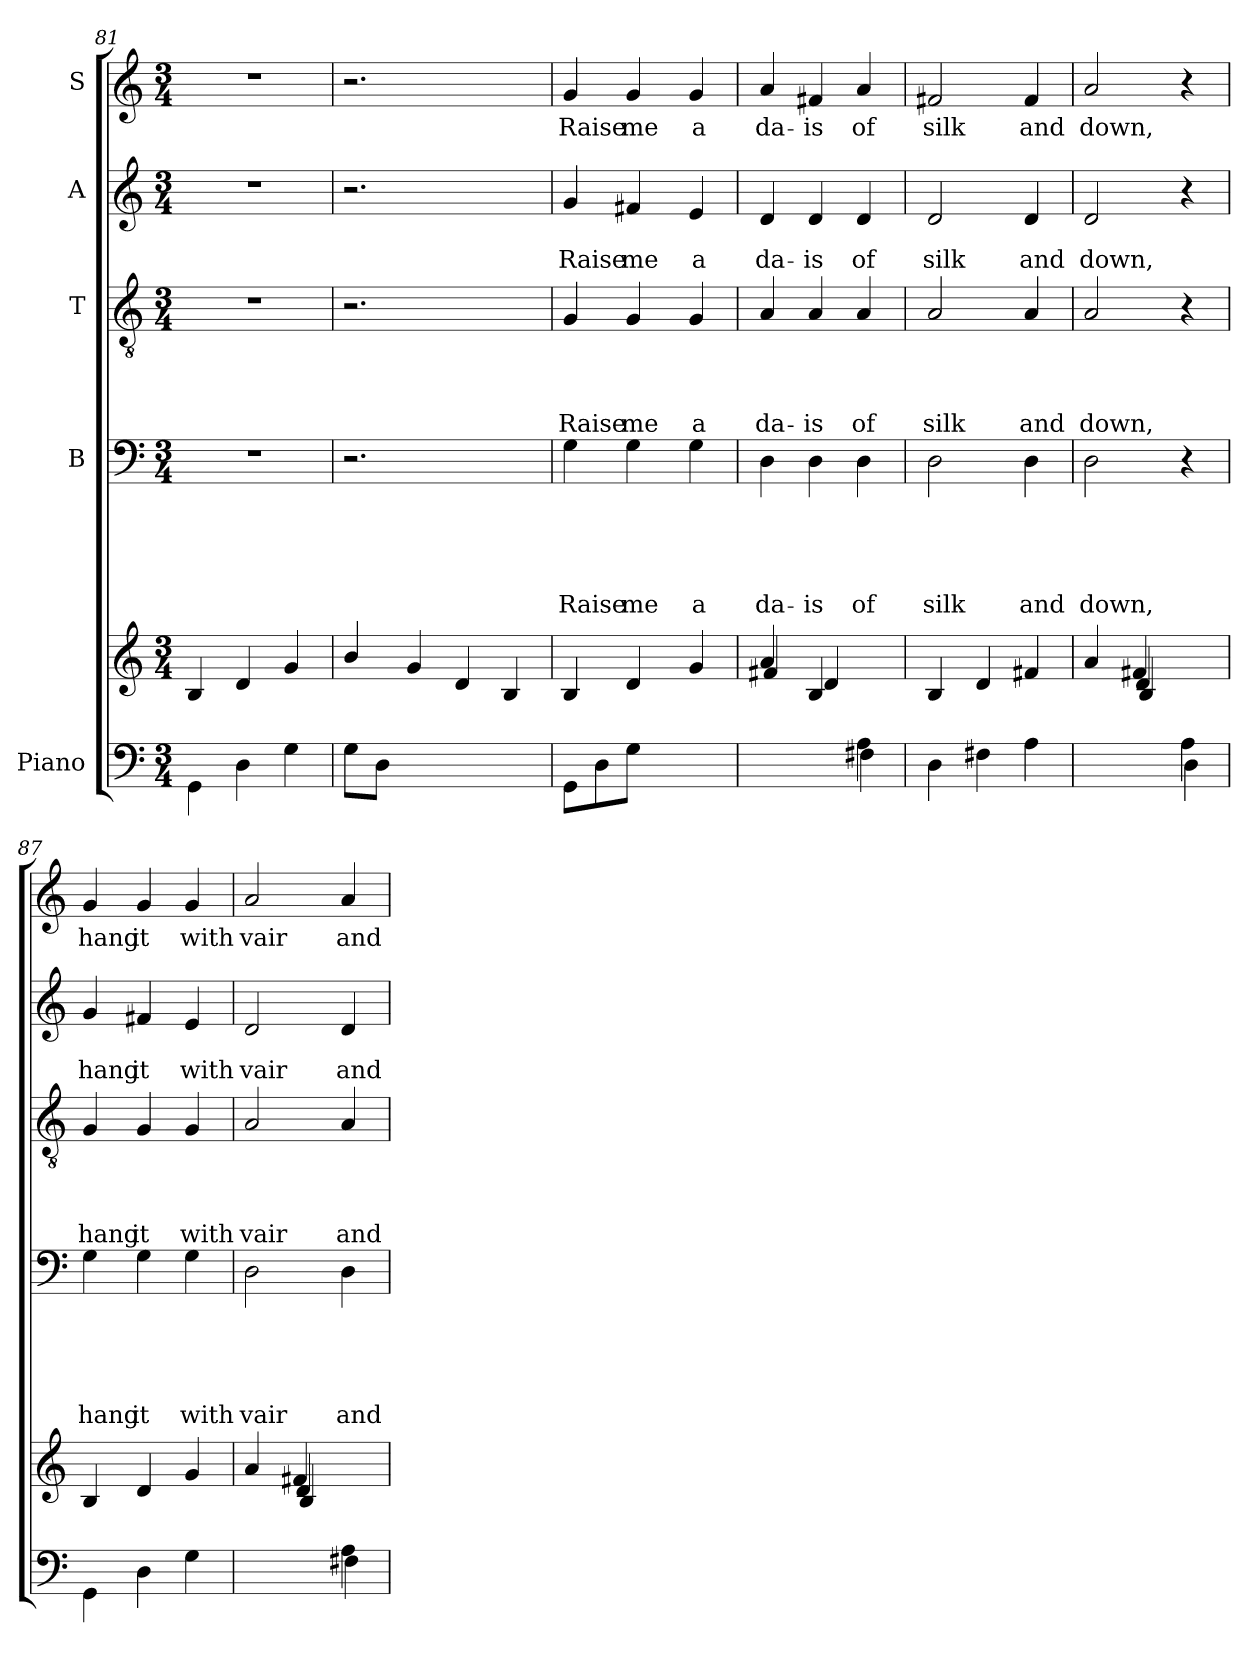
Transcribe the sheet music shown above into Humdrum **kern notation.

**kern	**kern	**kern	**text	**text	**text	**text	**text	**kern	**text	**text	**text	**text	**kern	**text	**text	**kern	**text
*part5	*part5	*part4	*part4	*part4	*part4	*part4	*part4	*part3	*part3	*part3	*part3	*part3	*part2	*part2	*part2	*part1	*part1
*staff6	*staff5	*staff4	*staff4	*staff4	*staff4	*staff4	*staff4	*staff3	*staff3	*staff3	*staff3	*staff3	*staff2	*staff2	*staff2	*staff1	*staff1
*I"Piano	*	*I"B	*	*	*	*	*	*I"T	*	*	*	*	*I"A	*	*	*I"S	*
*clefF4	*clefG2	*clefF4	*	*	*	*	*	*clefGv2	*	*	*	*	*clefG2	*	*	*clefG2	*
*k[]	*k[]	*k[]	*	*	*	*	*	*k[]	*	*	*	*	*k[]	*	*	*k[]	*
*C:	*C:	*C:	*	*	*	*	*	*C:	*	*	*	*	*C:	*	*	*C:	*
*M3/4	*M3/4	*M3/4	*	*	*	*	*	*M3/4	*	*	*	*	*M3/4	*	*	*M3/4	*
=81	=81	=81	=81	=81	=81	=81	=81	=81	=81	=81	=81	=81	=81	=81	=81	=81	=81
!	!	!LO:N:vis=1	!	!	!	!	!	!LO:N:vis=1	!	!	!	!	!LO:N:vis=1	!	!	!LO:N:vis=1	!
4GG\	4B/	2.r	.	.	.	.	.	2.r	.	.	.	.	2.r	.	.	2.r	.
4D\	4d/	.	.	.	.	.	.	.	.	.	.	.	.	.	.	.	.
4G\	4g/	.	.	.	.	.	.	.	.	.	.	.	.	.	.	.	.
=82	=82	=82	=82	=82	=82	=82	=82	=82	=82	=82	=82	=82	=82	=82	=82	=82	=82
8G\L	4b/	2.r	.	.	.	.	.	2.r	.	.	.	.	2.r	.	.	2.r	.
8D\J	.	.	.	.	.	.	.	.	.	.	.	.	.	.	.	.	.
2.ryy	4g/	.	.	.	.	.	.	.	.	.	.	.	.	.	.	.	.
.	4d/	.	.	.	.	.	.	.	.	.	.	.	.	.	.	.	.
.	4B/	4ryy	.	.	.	.	.	4ryy	.	.	.	.	4ryy	.	.	4ryy	.
!!LO:PB:g=z
=83	=83	=83	=83	=83	=83	=83	=83	=83	=83	=83	=83	=83	=83	=83	=83	=83	=83
!	!	!	!	!	!	!	!LO:LY:b	!	!	!	!	!LO:LY:b	!	!	!LO:LY:b	!	!LO:LY:b
8GG\L	4B/	4G\	.	.	.	.	Raise	4G/	.	.	.	Raise	4g/	.	Raise	4g/	Raise
8D\	.	.	.	.	.	.	.	.	.	.	.	.	.	.	.	.	.
!	!	!	!	!	!	!	!LO:LY:b	!	!	!	!	!LO:LY:b	!	!	!LO:LY:b	!	!LO:LY:b
8G\J	4d/	4G\	.	.	.	.	me	4G/	.	.	.	me	4f#X/	.	me	4g/	me
4.ryy	.	.	.	.	.	.	.	.	.	.	.	.	.	.	.	.	.
!	!	!	!	!	!	!	!LO:LY:b	!	!	!	!	!LO:LY:b	!	!	!LO:LY:b	!	!LO:LY:b
.	4g/	4G\	.	.	.	.	a	4G/	.	.	.	a	4e/	.	a	4g/	a
=84	=84	=84	=84	=84	=84	=84	=84	=84	=84	=84	=84	=84	=84	=84	=84	=84	=84
*^	*^	*	*	*	*	*	*	*	*	*	*	*	*	*	*	*	*
!	!	!	!	!	!	!	!	!	!LO:LY:b	!	!	!	!	!LO:LY:b	!	!	!LO:LY:b	!	!LO:LY:b
2ryy	2ryy	4a/	4f#X/	4D\	.	.	.	.	da-	4A/	.	.	.	da-	4d/	.	da-	4a/	da-
!	!	!	!	!	!	!	!	!	!LO:LY:b	!	!	!	!	!LO:LY:b	!	!	!LO:LY:b	!	!LO:LY:b
.	.	4B/	4d/	4D\	.	.	.	.	-is	4A/	.	.	.	-is	4d/	.	-is	4f#X/	-is
!	!	!	!	!	!	!	!	!	!LO:LY:b	!	!	!	!	!LO:LY:b	!	!	!LO:LY:b	!	!LO:LY:b
4A\	4F#X\	4ryy	4ryy	4D\	.	.	.	.	of	4A/	.	.	.	of	4d/	.	of	4a/	of
=85	=85	=85	=85	=85	=85	=85	=85	=85	=85	=85	=85	=85	=85	=85	=85	=85	=85	=85	=85
!	!	!	!	!	!	!	!	!	!LO:LY:b	!	!	!	!	!LO:LY:b	!	!	!LO:LY:b	!	!LO:LY:b
*v	*v	*	*	*	*	*	*	*	*	*	*	*	*	*	*	*	*	*	*
*	*v	*v	*	*	*	*	*	*	*	*	*	*	*	*	*	*	*	*
4D\	4B/	2D\	.	.	.	.	silk	2A/	.	.	.	silk	2d/	.	silk	2f#X/	silk
4F#X\	4d/	.	.	.	.	.	.	.	.	.	.	.	.	.	.	.	.
!	!	!	!	!	!	!	!LO:LY:b	!	!	!	!	!LO:LY:b	!	!	!LO:LY:b	!	!LO:LY:b
4A\	4f#X/	4D\	.	.	.	.	and	4A/	.	.	.	and	4d/	.	and	4f#/	and
=86	=86	=86	=86	=86	=86	=86	=86	=86	=86	=86	=86	=86	=86	=86	=86	=86	=86
*^	*^	*	*	*	*	*	*	*	*	*	*	*	*	*	*	*	*
*	*	*	*^	*	*	*	*	*	*	*	*	*	*	*	*	*	*	*	*
!	!	!	!	!	!	!	!	!	!	!LO:LY:b	!	!	!	!	!LO:LY:b	!	!	!LO:LY:b	!	!LO:LY:b
2ryy	2ryy	4a/	4ryy	4ryy	2D\	.	.	.	.	down,	2A/	.	.	.	down,	2d/	.	down,	2a/	down,
.	.	4f#X/	4d/	4B/	.	.	.	.	.	.	.	.	.	.	.	.	.	.	.	.
4A\	4D\	4ryy	4ryy	4ryy	4r	.	.	.	.	.	4r	.	.	.	.	4r	.	.	4r	.
=87	=87	=87	=87	=87	=87	=87	=87	=87	=87	=87	=87	=87	=87	=87	=87	=87	=87	=87	=87	=87
!	!	!	!	!	!	!	!	!	!	!LO:LY:b	!	!	!	!	!LO:LY:b	!	!	!LO:LY:b	!	!LO:LY:b
*v	*v	*	*	*	*	*	*	*	*	*	*	*	*	*	*	*	*	*	*	*
*	*v	*v	*v	*	*	*	*	*	*	*	*	*	*	*	*	*	*	*	*
4GG\	4B/	4G\	.	.	.	.	hang	4G/	.	.	.	hang	4g/	.	hang	4g/	hang
!	!	!	!	!	!	!	!LO:LY:b	!	!	!	!	!LO:LY:b	!	!	!LO:LY:b	!	!LO:LY:b
4D\	4d/	4G\	.	.	.	.	it	4G/	.	.	.	it	4f#X/	.	it	4g/	it
!	!	!	!	!	!	!	!LO:LY:b	!	!	!	!	!LO:LY:b	!	!	!LO:LY:b	!	!LO:LY:b
4G\	4g/	4G\	.	.	.	.	with	4G/	.	.	.	with	4e/	.	with	4g/	with
=88	=88	=88	=88	=88	=88	=88	=88	=88	=88	=88	=88	=88	=88	=88	=88	=88	=88
*^	*^	*	*	*	*	*	*	*	*	*	*	*	*	*	*	*	*
*	*	*	*^	*	*	*	*	*	*	*	*	*	*	*	*	*	*	*	*
!	!	!	!	!	!	!	!	!	!	!LO:LY:b	!	!	!	!	!LO:LY:b	!	!	!LO:LY:b	!	!LO:LY:b
2ryy	2ryy	4a/	4ryy	4ryy	2D\	.	.	.	.	vair	2A/	.	.	.	vair	2d/	.	vair	2a/	vair
.	.	4f#X/	4d/	4B/	.	.	.	.	.	.	.	.	.	.	.	.	.	.	.	.
!	!	!	!	!	!	!	!	!	!	!LO:LY:b	!	!	!	!	!LO:LY:b	!	!	!LO:LY:b	!	!LO:LY:b
4A\	4F#X\	4ryy	4ryy	4ryy	4D\	.	.	.	.	and	4A/	.	.	.	and	4d/	.	and	4a/	and
*v	*v	*	*	*	*	*	*	*	*	*	*	*	*	*	*	*	*	*	*	*
*	*v	*v	*v	*	*	*	*	*	*	*	*	*	*	*	*	*	*	*	*
=	=	=	=	=	=	=	=	=	=	=	=	=	=	=	=	=	=
*-	*-	*-	*-	*-	*-	*-	*-	*-	*-	*-	*-	*-	*-	*-	*-	*-	*-
